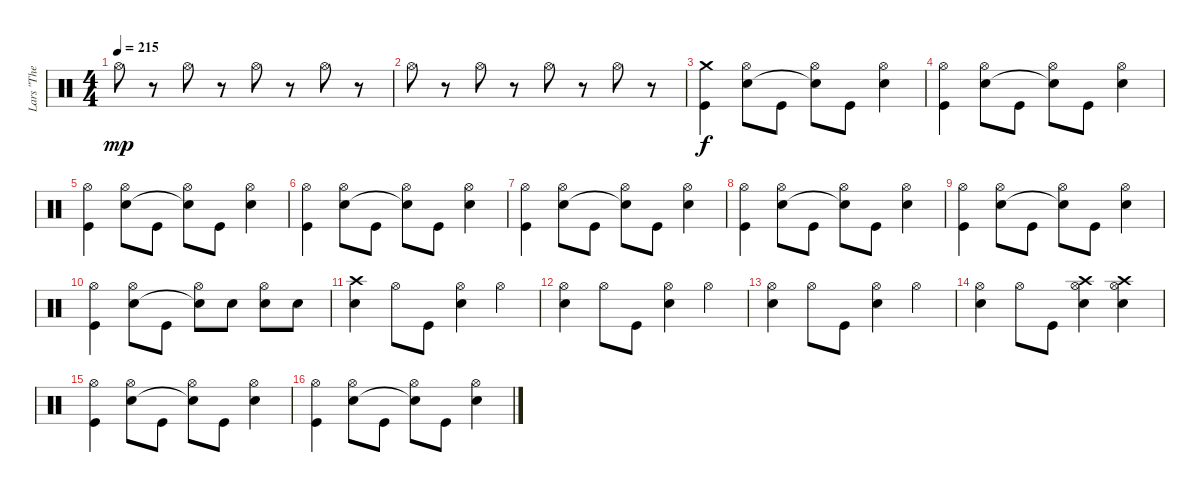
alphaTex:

\track ("Lars \"The Antichrist\" Ulrich" "Lars \"The ") {instrument percussion}
\staff {score}
\articulation defaults
\ts (4 4)
\tempo 215
\clef neutral
\ks c "Hi-Hat (open)".8{dy mp}
r.8 "Hi-Hat (open)".8 r.8 "Hi-Hat (open)".8 r.8 "Hi-Hat (open)".8 r.8 |
"Hi-Hat (open)".8 r.8 "Hi-Hat (open)".8 r.8 "Hi-Hat (open)".8 r.8 "Hi-Hat (open)".8 r.8 |
("Crash medium (hit)" "Kick (hit)").4{dy f} ("Hi-Hat (open)" "Electric Snare (hit)").8 "Kick (hit)".8 ("Hi-Hat (open)" "Snare (hit)"{t}).8 "Kick (hit)".8 ("Hi-Hat (open)" "Electric Snare (hit)").4 |
("Hi-Hat (open)" "Kick (hit)").4 ("Hi-Hat (open)" "Electric Snare (hit)").8 "Kick (hit)".8 ("Hi-Hat (open)" "Snare (hit)"{t}).8 "Kick (hit)".8 ("Hi-Hat (open)" "Electric Snare (hit)").4 |
("Hi-Hat (open)" "Kick (hit)").4 ("Hi-Hat (open)" "Electric Snare (hit)").8 "Kick (hit)".8 ("Hi-Hat (open)" "Snare (hit)"{t}).8 "Kick (hit)".8 ("Hi-Hat (open)" "Electric Snare (hit)").4 |
("Hi-Hat (open)" "Kick (hit)").4 ("Hi-Hat (open)" "Electric Snare (hit)").8 "Kick (hit)".8 ("Hi-Hat (open)" "Snare (hit)"{t}).8 "Kick (hit)".8 ("Hi-Hat (open)" "Electric Snare (hit)").4 |
("Hi-Hat (open)" "Kick (hit)").4 ("Hi-Hat (open)" "Electric Snare (hit)").8 "Kick (hit)".8 ("Hi-Hat (open)" "Snare (hit)"{t}).8 "Kick (hit)".8 ("Hi-Hat (open)" "Electric Snare (hit)").4 |
("Hi-Hat (open)" "Kick (hit)").4 ("Hi-Hat (open)" "Electric Snare (hit)").8 "Kick (hit)".8 ("Hi-Hat (open)" "Snare (hit)"{t}).8 "Kick (hit)".8 ("Hi-Hat (open)" "Electric Snare (hit)").4 |
("Hi-Hat (open)" "Kick (hit)").4 ("Hi-Hat (open)" "Electric Snare (hit)").8 "Kick (hit)".8 ("Hi-Hat (open)" "Snare (hit)"{t}).8 "Kick (hit)".8 ("Hi-Hat (open)" "Electric Snare (hit)").4 |
("Hi-Hat (open)" "Kick (hit)").4 ("Hi-Hat (open)" "Electric Snare (hit)").8 "Kick (hit)".8 ("Hi-Hat (open)" "Snare (hit)"{t}).8 "Electric Snare (hit)".8 ("Hi-Hat (open)" "Electric Snare (hit)").8 "Electric Snare (hit)".8 |
("Crash high (hit)" "Electric Snare (hit)").4 "Hi-Hat (open)".8 "Kick (hit)".8 ("Hi-Hat (open)" "Electric Snare (hit)").4 "Hi-Hat (open)".4 |
("Hi-Hat (open)" "Electric Snare (hit)").4 "Hi-Hat (open)".8 "Kick (hit)".8 ("Hi-Hat (open)" "Electric Snare (hit)").4 "Hi-Hat (open)".4 |
("Hi-Hat (open)" "Electric Snare (hit)").4 "Hi-Hat (open)".8 "Kick (hit)".8 ("Hi-Hat (open)" "Electric Snare (hit)").4 "Hi-Hat (open)".4 |
("Hi-Hat (open)" "Electric Snare (hit)").4 "Hi-Hat (open)".8 "Kick (hit)".8 ("Hi-Hat (open)" "Crash high (hit)" "Electric Snare (hit)").4 ("Hi-Hat (open)" "Crash high (hit)" "Electric Snare (hit)").4 |
("Hi-Hat (open)" "Kick (hit)").4 ("Hi-Hat (open)" "Electric Snare (hit)").8 "Kick (hit)".8 ("Hi-Hat (open)" "Snare (hit)"{t}).8 "Kick (hit)".8 ("Hi-Hat (open)" "Electric Snare (hit)").4 |
("Hi-Hat (open)" "Kick (hit)").4 ("Hi-Hat (open)" "Electric Snare (hit)").8 "Kick (hit)".8 ("Hi-Hat (open)" "Snare (hit)"{t}).8 "Kick (hit)".8 ("Hi-Hat (open)" "Electric Snare (hit)").4
